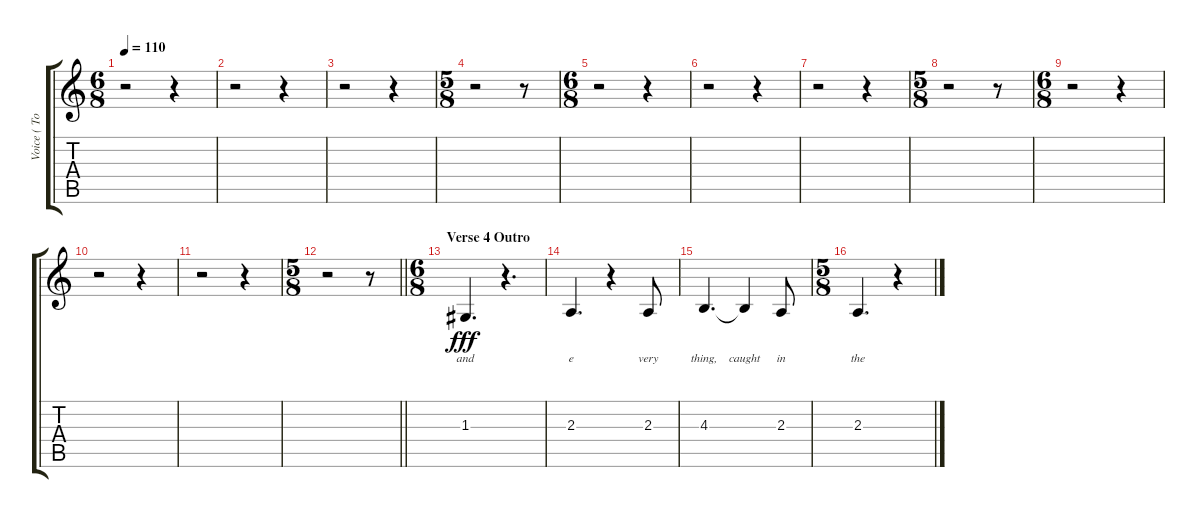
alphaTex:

\track ("Voice ( Tom Yorke )" "Voice ( To") {instrument voiceoohs}
\staff {score tabs}
\tuning (E4 B3 G3 D3 A2 E2) {hide}
\ts (6 8)
\tempo 110
\clef g2
\ks c
r.2{dy fff} r.4 |
r.2 r.4 |
r.2 r.4 |
\ts (5 8)
r.2 r.8 |
\ts (6 8)
r.2 r.4 |
r.2 r.4 |
r.2 r.4 |
\ts (5 8)
r.2 r.8 |
\ts (6 8)
r.2 r.4 |
r.2 r.4 |
r.2 r.4 |
\ts (5 8)
\barLineRight lightlight
r.2 r.8 |
\ts (6 8)
\section ("" "Verse 4 Outro")
1.3.4{d lyrics (0 "and") lyrics (1 "") lyrics (2 "") lyrics (3 "") lyrics (4 "")} r.4{d} |
2.3.4{d lyrics (0 "e") lyrics (1 "") lyrics (2 "") lyrics (3 "") lyrics (4 "")} r.4 2.3.8{lyrics (0 "very") lyrics (1 "") lyrics (2 "") lyrics (3 "") lyrics (4 "")} |
4.3.4{d lyrics (0 "thing,") lyrics (1 "") lyrics (2 "") lyrics (3 "") lyrics (4 "")} 4.3{t}.4{lyrics (0 "caught") lyrics (1 "") lyrics (2 "") lyrics (3 "") lyrics (4 "")} 2.3.8{lyrics (0 "in") lyrics (1 "") lyrics (2 "") lyrics (3 "") lyrics (4 "")} |
\ts (5 8)
2.3.4{d lyrics (0 "the") lyrics (1 "") lyrics (2 "") lyrics (3 "") lyrics (4 "")} r.4
